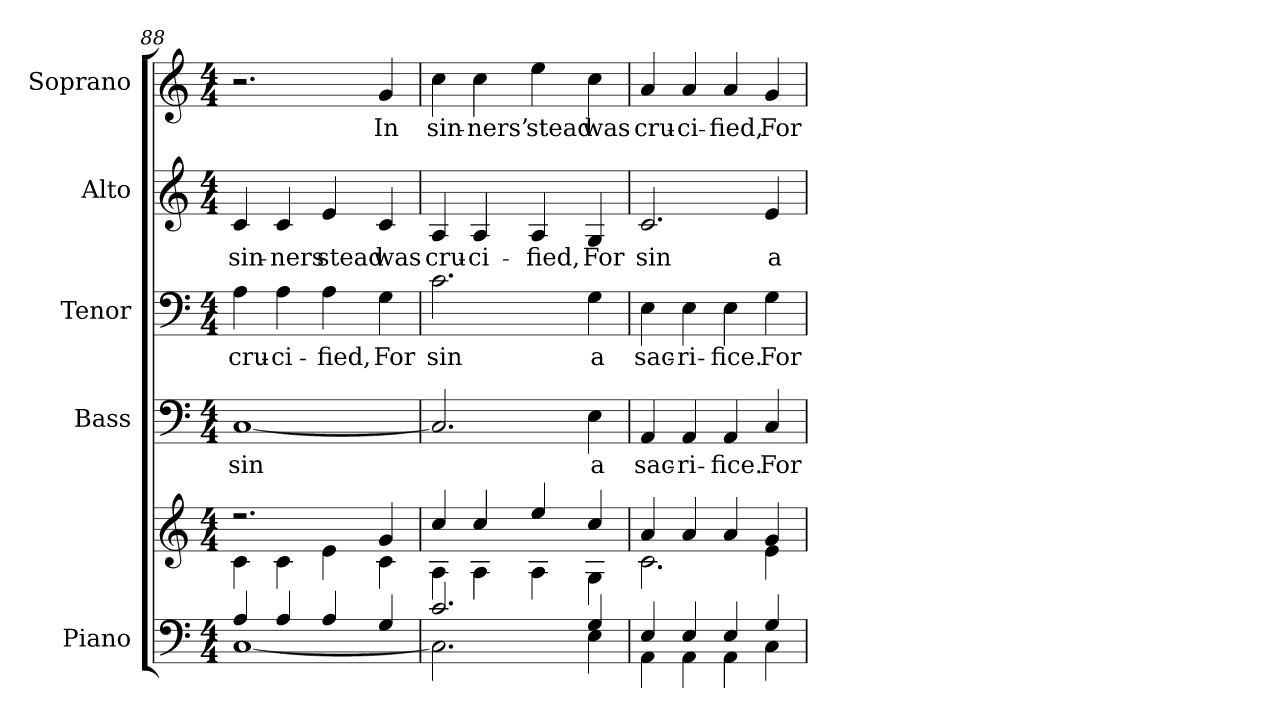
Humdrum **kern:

**kern	**kern	**kern	**text	**kern	**text	**kern	**text	**kern	**text
*part5	*part5	*part4	*part4	*part3	*part3	*part2	*part2	*part1	*part1
*staff6	*staff5	*staff4	*staff4	*staff3	*staff3	*staff2	*staff2	*staff1	*staff1
*I"Piano	*	*I"Bass	*	*I"Tenor	*	*I"Alto	*	*I"Soprano	*
*I'Pno.	*	*I'B.	*	*I'T.	*	*I'A.	*	*I'S.	*
*clefF4	*clefG2	*clefF4	*	*clefF4	*	*clefG2	*	*clefG2	*
*k[]	*k[]	*k[]	*	*k[]	*	*k[]	*	*k[]	*
*C:	*C:	*C:	*	*C:	*	*C:	*	*C:	*
*M4/4	*M4/4	*M4/4	*	*M4/4	*	*M4/4	*	*M4/4	*
=88	=88	=88	=88	=88	=88	=88	=88	=88	=88
*^	*^	*	*	*	*	*	*	*	*
!	!	!	!	!	!LO:LY:b:color=#000000	!	!	!	!	!	!
!	!	!	!	!	!	!	!LO:LY:b:color=#000000	!	!	!	!
!	!	!	!	!	!	!	!	!	!LO:LY:b:color=#000000	!	!
4Ai/	[<1Ci	2.r	4ci\	[<1Ci	sin	4Ai\	cru-	4ci/	sin-	2.r	.
!	!	!	!	!	!	!	!LO:LY:b:color=#000000	!	!	!	!
!	!	!	!	!	!	!	!	!	!LO:LY:b:color=#000000	!	!
4Ai/	.	.	4ci\	.	.	4Ai\	-ci-	4ci/	-ners	.	.
!	!	!	!	!	!	!	!LO:LY:b:color=#000000	!	!	!	!
!	!	!	!	!	!	!	!	!	!LO:LY:b:color=#000000	!	!
4Ai/	.	.	4ei\	.	.	4Ai\	-fied,	4ei/	stead	.	.
!	!	!	!	!	!	!	!LO:LY:b:color=#000000	!	!	!	!
!	!	!	!	!	!	!	!	!	!LO:LY:b:color=#000000	!	!
!	!	!	!	!	!	!	!	!	!	!	!LO:LY:b:color=#000000
4Gi/	.	4gi/	4ci\	.	.	4Gi\	For	4ci/	was	4gi/	In
!!LO:PB:g=z
=89	=89	=89	=89	=89	=89	=89	=89	=89	=89	=89	=89
!	!	!	!	!	!	!	!LO:LY:b:color=#000000	!	!	!	!
!	!	!	!	!	!	!	!	!	!LO:LY:b:color=#000000	!	!
!	!	!	!	!	!	!	!	!	!	!	!LO:LY:b:color=#000000
2.ci/	2.Ci\]	4cci/	4Ai\	2.Ci/]	.	2.ci\	sin	4Ai/	cru-	4cci\	sin-
!	!	!	!	!	!	!	!	!	!LO:LY:b:color=#000000	!	!
!	!	!	!	!	!	!	!	!	!	!	!LO:LY:b:color=#000000
.	.	4cci/	4Ai\	.	.	.	.	4Ai/	-ci-	4cci\	-ners’
!	!	!	!	!	!	!	!	!	!LO:LY:b:color=#000000	!	!
!	!	!	!	!	!	!	!	!	!	!	!LO:LY:b:color=#000000
.	.	4eei/	4Ai\	.	.	.	.	4Ai/	-fied,	4eei\	stead
!	!	!	!	!	!LO:LY:b:color=#000000	!	!	!	!	!	!
!	!	!	!	!	!	!	!LO:LY:b:color=#000000	!	!	!	!
!	!	!	!	!	!	!	!	!	!LO:LY:b:color=#000000	!	!
!	!	!	!	!	!	!	!	!	!	!	!LO:LY:b:color=#000000
4Gi/	4Ei\	4cci/	4Gi\	4Ei\	a	4Gi\	a	4Gi/	For	4cci\	was
=90	=90	=90	=90	=90	=90	=90	=90	=90	=90	=90	=90
!	!	!	!	!	!LO:LY:b:color=#000000	!	!	!	!	!	!
!	!	!	!	!	!	!	!LO:LY:b:color=#000000	!	!	!	!
!	!	!	!	!	!	!	!	!	!LO:LY:b:color=#000000	!	!
!	!	!	!	!	!	!	!	!	!	!	!LO:LY:b:color=#000000
4Ei/	4AAi\	4ai/	2.ci\	4AAi/	sac-	4Ei\	sac-	2.ci/	sin	4ai/	cru-
!	!	!	!	!	!LO:LY:b:color=#000000	!	!	!	!	!	!
!	!	!	!	!	!	!	!LO:LY:b:color=#000000	!	!	!	!
!	!	!	!	!	!	!	!	!	!	!	!LO:LY:b:color=#000000
4Ei/	4AAi\	4ai/	.	4AAi/	-ri-	4Ei\	-ri-	.	.	4ai/	-ci-
!	!	!	!	!	!LO:LY:b:color=#000000	!	!	!	!	!	!
!	!	!	!	!	!	!	!LO:LY:b:color=#000000	!	!	!	!
!	!	!	!	!	!	!	!	!	!	!	!LO:LY:b:color=#000000
4Ei/	4AAi\	4ai/	.	4AAi/	-fice.	4Ei\	-fice.	.	.	4ai/	-fied,
!	!	!	!	!	!LO:LY:b:color=#000000	!	!	!	!	!	!
!	!	!	!	!	!	!	!LO:LY:b:color=#000000	!	!	!	!
!	!	!	!	!	!	!	!	!	!LO:LY:b:color=#000000	!	!
!	!	!	!	!	!	!	!	!	!	!	!LO:LY:b:color=#000000
4Gi/	4Ci\	4gi/	4ei\	4Ci/	For	4Gi\	For	4ei/	a	4gi/	For
*v	*v	*	*	*	*	*	*	*	*	*	*
*	*v	*v	*	*	*	*	*	*	*	*
=	=	=	=	=	=	=	=	=	=
*-	*-	*-	*-	*-	*-	*-	*-	*-	*-
